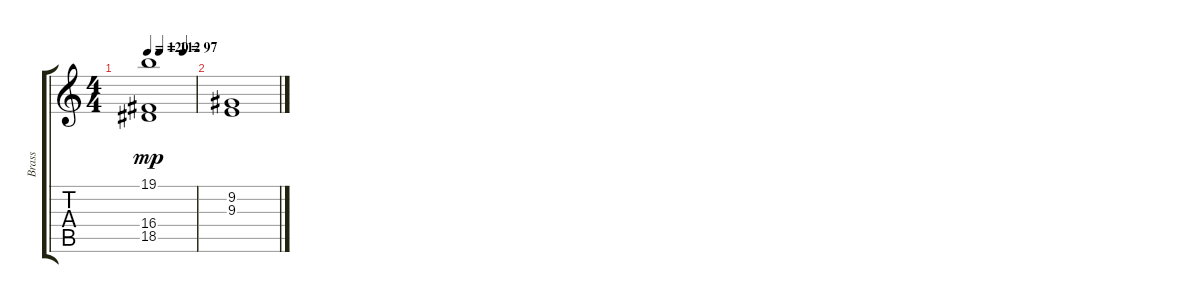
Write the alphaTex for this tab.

\track ("Brass" "Brass") {instrument brasssection}
\staff {score tabs}
\tuning (E4 B3 G3 D3 A2 E2) {hide}
\ts (4 4)
\tempo 120
\tempo (112 0.25)
\tempo (97 0.75)
\clef g2
\ks c
(19.1 16.4 18.5).1{dy mp} |
(9.2 9.3).1
